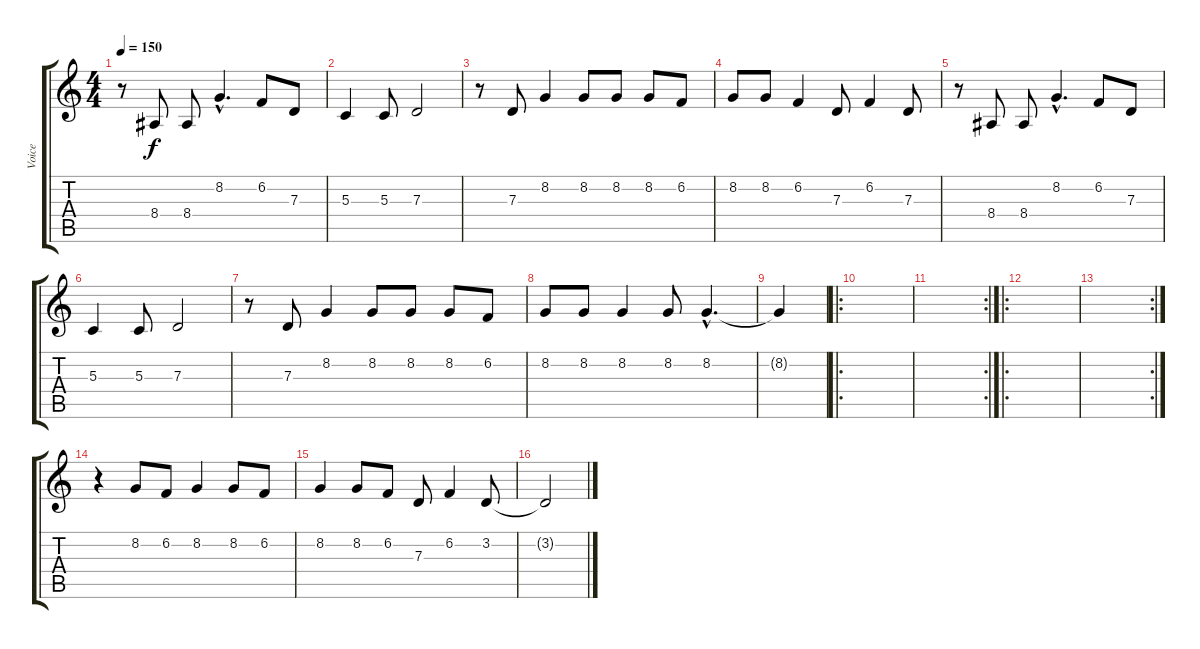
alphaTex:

\track ("Voice" "Voice") {instrument oboe}
\staff {score tabs}
\tuning (E4 B3 G3 D3 A2 E2) {hide}
\ts (4 4)
\tempo 150
\clef g2
\ks c
r.8{dy f} 8.4.8 8.4.8 8.2{hac}.4{d} 6.2.8 7.3.8 |
5.3.4 5.3.8 7.3.2 |
r.8 7.3.8 8.2.4 8.2.8 8.2.8 8.2.8 6.2.8 |
8.2.8 8.2.8 6.2.4 7.3.8 6.2.4 7.3.8 |
r.8 8.4.8 8.4.8 8.2{hac}.4{d} 6.2.8 7.3.8 |
5.3.4 5.3.8 7.3.2 |
r.8 7.3.8 8.2.4 8.2.8 8.2.8 8.2.8 6.2.8 |
8.2.8 8.2.8 8.2.4 8.2.8 8.2{hac}.4{d} |
8.2{t}.4 |
\ro
|
\rc 2
|
\ro
|
\rc 2
|
r.4{volume 16} 8.2.8 6.2.8 8.2.4 8.2.8 6.2.8 |
8.2.4 8.2.8 6.2.8 7.3.8 6.2.4 3.2.8 |
3.2{t}.2
